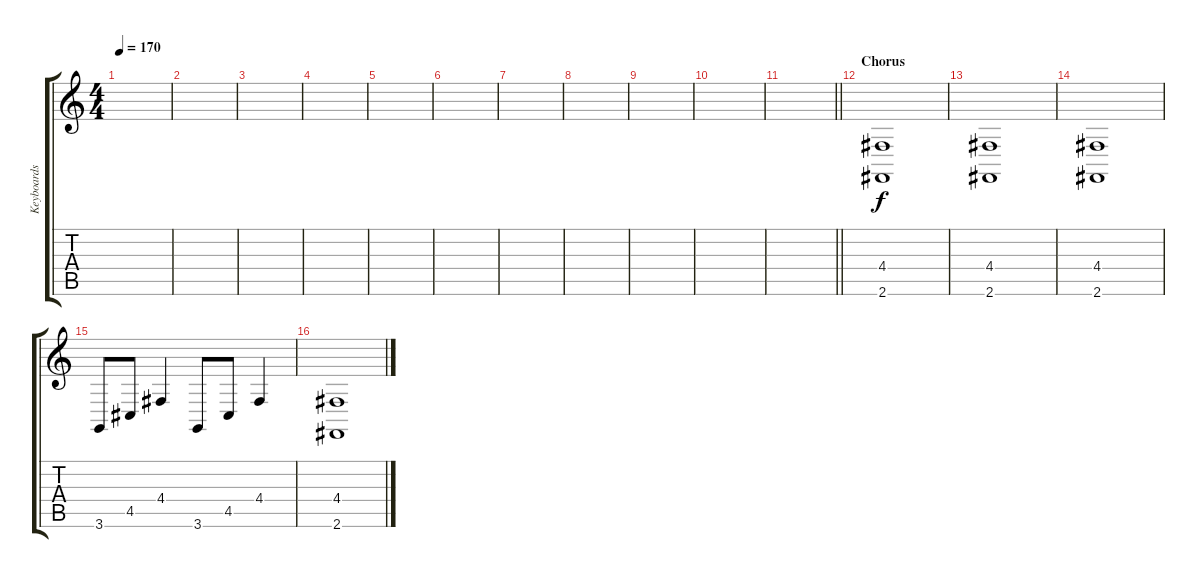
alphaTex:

\track ("Keyboards 2" "Keyboards ") {instrument stringensemble1}
\staff {score tabs}
\tuning (E4 B3 G3 D3 A2 E2) {hide}
\ts (4 4)
\tempo 170
\clef g2
\ks c
|
|
|
|
|
|
|
|
|
|
\barLineRight lightlight
|
\section ("" "Chorus")
(4.4 2.6).1 |
(4.4 2.6).1 |
(4.4 2.6).1 |
3.6.8 4.5.8 4.4.4 3.6.8 4.5.8 4.4.4 |
(4.4 2.6).1
